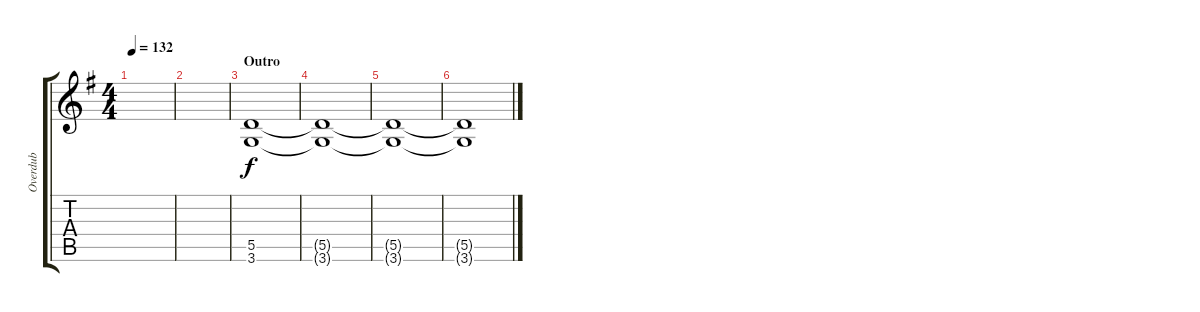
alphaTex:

\track ("Overdub" "Overdub") {instrument overdrivenguitar}
\staff {score tabs}
\tuning (E4 B3 G3 D3 A2 E2) {hide}
\ts (4 4)
\tempo 132
\clef g2
\ks g
|
|
\section ("" "Outro")
(5.5 3.6).1 |
(5.5{t} 3.6{t}).1 |
(5.5{t} 3.6{t}).1 |
(5.5{t} 3.6{t}).1
